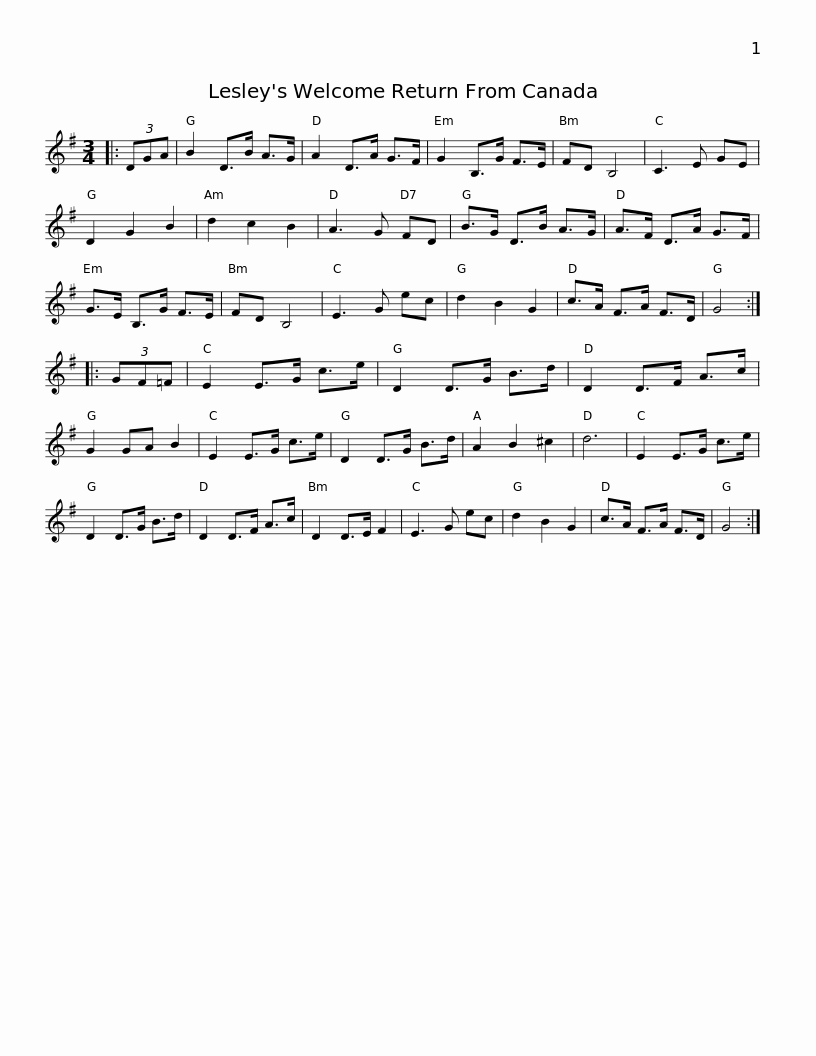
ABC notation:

X:1
L:1/8
M:3/4
I:linebreak $
K:G
V:1 treble
V:1
|: (3DGA | B2 D>B A>G | A2 D>A G>F | G2 B,>G F>E | FD B,4 | %5
 C3 E GE | D2 G2 B2 | d2 c2 B2 | A3 G FD |$ B>G D>B A>G | %10
 A>F D>A G>F | G>E B,>G F>E | FD B,4 | E3 G ec | d2 B2 G2 | %15
 c>A F>A F>D | G4 ::$ (3GF=F | E2 E>G c>e | D2 D>G B>d | %20
 D2 D>F A>c | G2 GA B2 | E2 E>G c>e | D2 D>G B>d | A2 B2 ^c2 | %25
 d6 |$ E2 E>G c>e | D2 D>G B>d | D2 D>F A>c | D2 D>E F2 | %30
 E3 G ec | d2 B2 G2 | c>A F>A F>D | G4 :| %34
